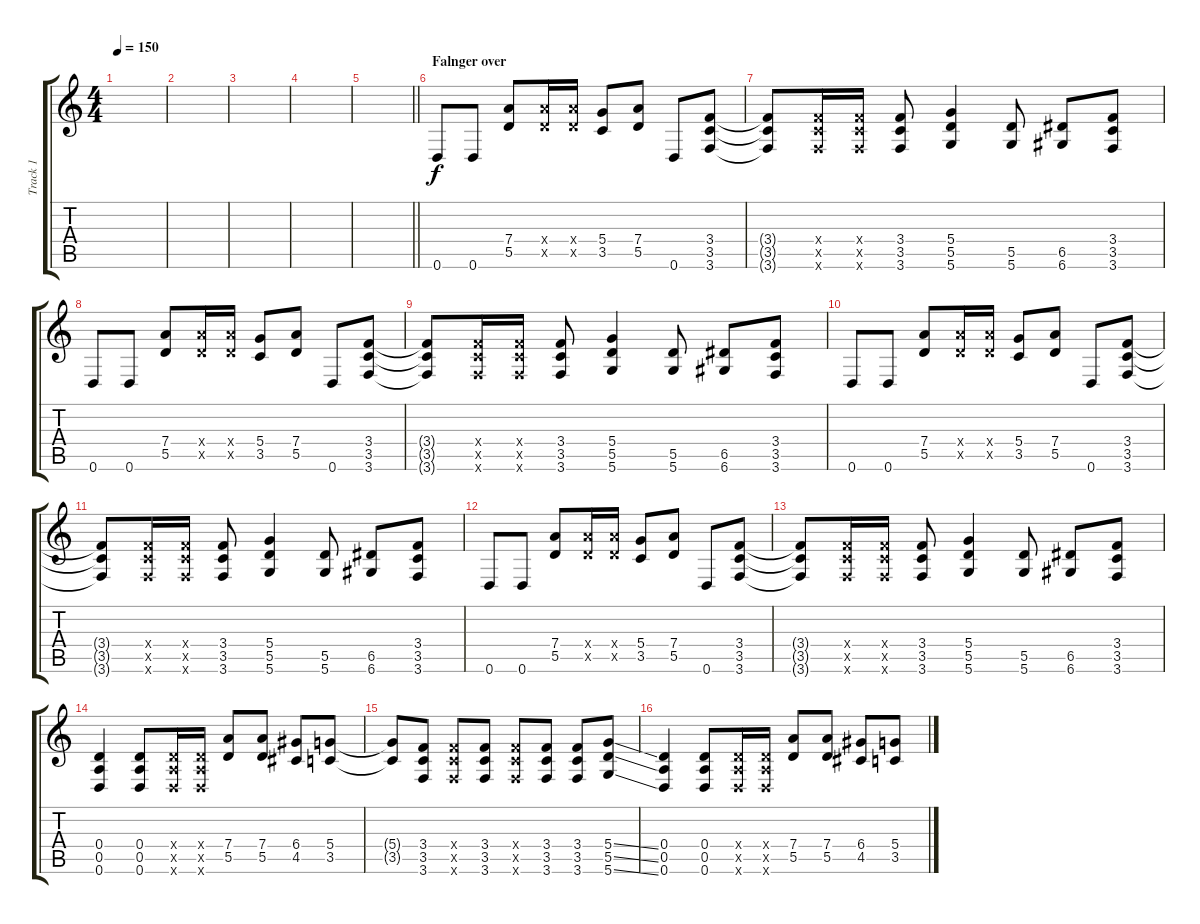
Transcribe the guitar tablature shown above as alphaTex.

\track ("Track 1" "Track 1") {instrument distortionguitar}
\staff {score tabs}
\tuning (E4 B3 G3 D3 A2 D2) {hide}
\ts (4 4)
\tempo 150
\clef g2
\ks c
|
|
|
|
\barLineRight lightlight
|
\section ("" "Falnger over")
0.6.8 0.6.8 (7.4 5.5).8 (7.4{x} 5.5{x}).16 (7.4{x} 5.5{x}).16 (5.4 3.5).8 (7.4 5.5).8 0.6.8 (3.4 3.5 3.6).8 |
(3.4{t} 3.5{t} 3.6{t}).8 (3.4{x} 3.5{x} 3.6{x}).16 (3.4{x} 3.5{x} 3.6{x}).16 (3.4 3.5 3.6).8 (5.4 5.5 5.6).4 (5.5 5.6).8 (6.5 6.6).8 (3.4 3.5 3.6).8 |
0.6.8 0.6.8 (7.4 5.5).8 (7.4{x} 5.5{x}).16 (7.4{x} 5.5{x}).16 (5.4 3.5).8 (7.4 5.5).8 0.6.8 (3.4 3.5 3.6).8 |
(3.4{t} 3.5{t} 3.6{t}).8 (3.4{x} 3.5{x} 3.6{x}).16 (3.4{x} 3.5{x} 3.6{x}).16 (3.4 3.5 3.6).8 (5.4 5.5 5.6).4 (5.5 5.6).8 (6.5 6.6).8 (3.4 3.5 3.6).8 |
0.6.8 0.6.8 (7.4 5.5).8 (7.4{x} 5.5{x}).16 (7.4{x} 5.5{x}).16 (5.4 3.5).8 (7.4 5.5).8 0.6.8 (3.4 3.5 3.6).8 |
(3.4{t} 3.5{t} 3.6{t}).8 (3.4{x} 3.5{x} 3.6{x}).16 (3.4{x} 3.5{x} 3.6{x}).16 (3.4 3.5 3.6).8 (5.4 5.5 5.6).4 (5.5 5.6).8 (6.5 6.6).8 (3.4 3.5 3.6).8 |
0.6.8 0.6.8 (7.4 5.5).8 (7.4{x} 5.5{x}).16 (7.4{x} 5.5{x}).16 (5.4 3.5).8 (7.4 5.5).8 0.6.8 (3.4 3.5 3.6).8 |
(3.4{t} 3.5{t} 3.6{t}).8 (3.4{x} 3.5{x} 3.6{x}).16 (3.4{x} 3.5{x} 3.6{x}).16 (3.4 3.5 3.6).8 (5.4 5.5 5.6).4 (5.5 5.6).8 (6.5 6.6).8 (3.4 3.5 3.6).8 |
(0.4 0.5 0.6).4 (0.4 0.5 0.6).8 (0.4{x} 0.5{x} 0.6{x}).16 (0.4{x} 0.5{x} 0.6{x}).16 (7.4 5.5).8 (7.4 5.5).8 (6.4 4.5).8 (5.4 3.5).8 |
(5.4{t} 3.5{t}).8 (3.4 3.5 3.6).8 (3.4{x} 3.5{x} 3.6{x}).8 (3.4 3.5 3.6).8 (3.4{x} 3.5{x} 3.6{x}).8 (3.4 3.5 3.6).8 (3.4 3.5 3.6).8 (5.4{ss} 5.5{ss} 5.6{ss}).8 |
(0.4 0.5 0.6).4 (0.4 0.5 0.6).8 (0.4{x} 0.5{x} 0.6{x}).16 (0.4{x} 0.5{x} 0.6{x}).16 (7.4 5.5).8 (7.4 5.5).8 (6.4 4.5).8 (5.4 3.5).8
